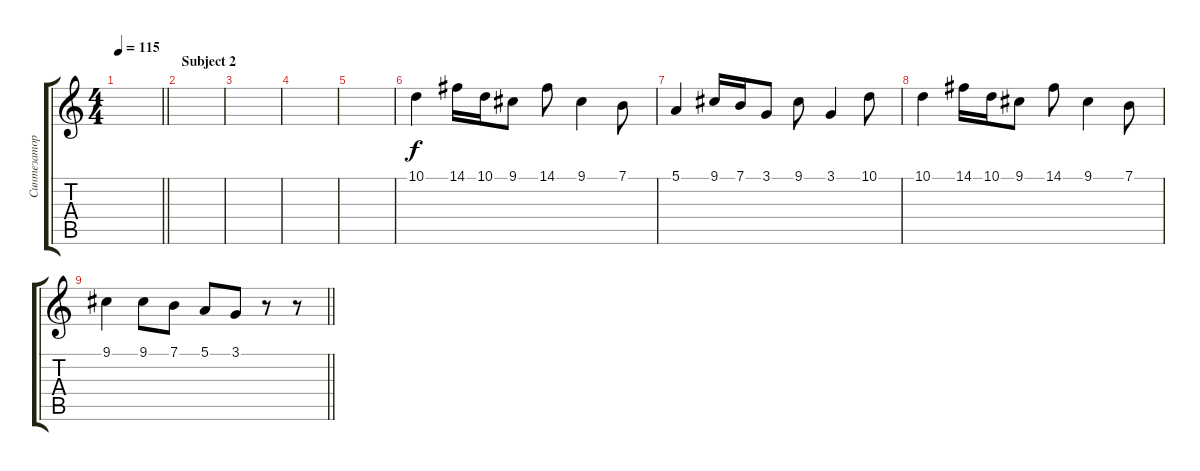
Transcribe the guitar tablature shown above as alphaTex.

\track ("Синтезатор" "Синтезатор") {instrument brightacousticpiano}
\staff {score tabs}
\tuning (E4 B3 G3 D3 A2 E2) {hide}
\ts (4 4)
\tempo 115
\clef g2
\barLineRight lightlight
\ks c
|
\section ("" "Subject 2")
|
|
|
|
10.1.4{volume 12 instrument brightacousticpiano} 14.1.16 10.1.16 9.1.8 14.1.8 9.1.4 7.1.8 |
5.1.4 9.1.16 7.1.16 3.1.8 9.1.8 3.1.4 10.1.8 |
10.1.4 14.1.16 10.1.16 9.1.8 14.1.8 9.1.4 7.1.8 |
\barLineRight lightlight
9.1.4 9.1.8 7.1.8 5.1.8 3.1.8 r.8 r.8
